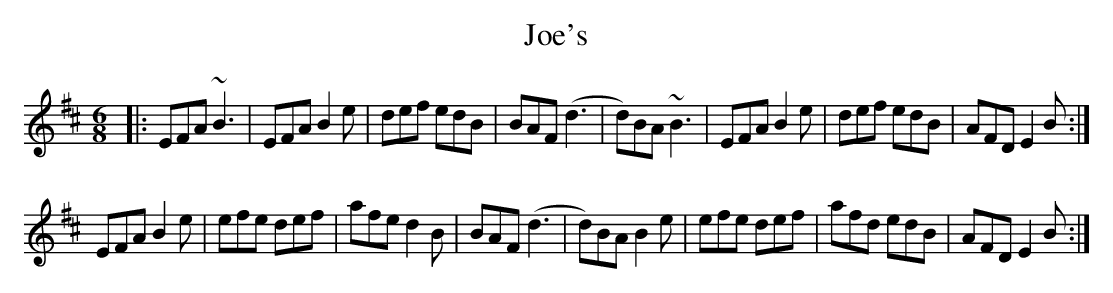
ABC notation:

X:1
T: Joe's
M: 6/8
L: 1/8
K: Edor
|:EFA ~B3|EFA B2e|def edB|BAF (d3|d)BA ~B3|EFA B2e|def edB|AFD E2B:|
EFA B2e|efe def|afe d2B|BAF (d3|d)BA B2e|efe def|afd edB|AFDE2B:|
